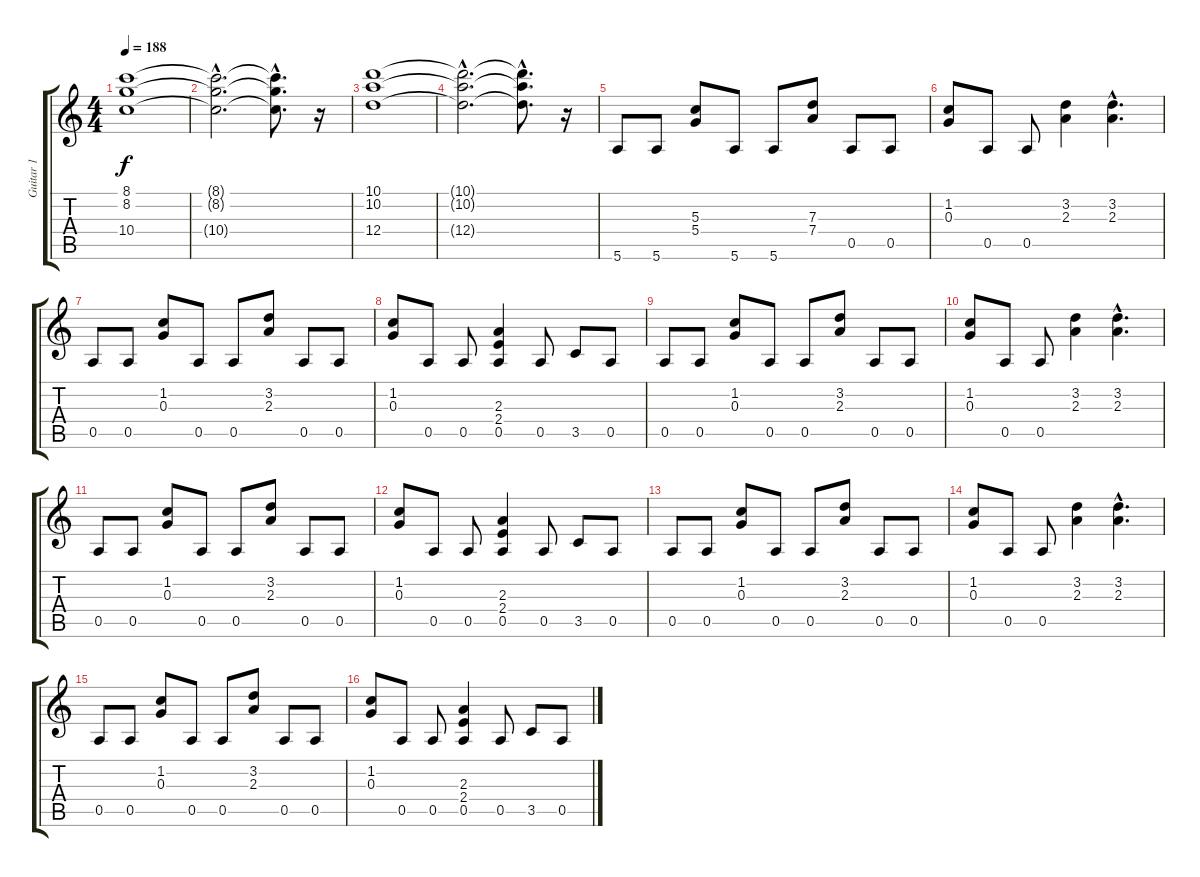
\track ("Guitar 1" "Guitar 1") {instrument distortionguitar}
\staff {score tabs}
\tuning (E4 B3 G3 D3 A2 E2) {hide}
\ts (4 4)
\tempo 188
\clef g2
\ks c
(8.1 8.2 10.4).1{dy f} |
(8.1{hac t} 8.2{hac t} 10.4{hac t}).2{d} (8.1{hac t} 8.2{hac t} 10.4{hac t}).8{d} r.16 |
(10.1 10.2 12.4).1 |
(10.1{hac t} 10.2{hac t} 12.4{hac t}).2{d} (10.1{hac t} 10.2{hac t} 12.4{hac t}).8{d} r.16 |
5.6.8 5.6.8 (5.3 5.4).8 5.6.8 5.6.8 (7.3 7.4).8 0.5.8 0.5.8 |
(1.2 0.3).8 0.5.8 0.5.8 (3.2 2.3).4 (3.2{hac} 2.3{hac}).4{d} |
0.5.8 0.5.8 (1.2 0.3).8 0.5.8 0.5.8 (3.2 2.3).8 0.5.8 0.5.8 |
(1.2 0.3).8 0.5.8 0.5.8 (2.3 2.4 0.5).4 0.5.8 3.5.8 0.5.8 |
0.5.8 0.5.8 (1.2 0.3).8 0.5.8 0.5.8 (3.2 2.3).8 0.5.8 0.5.8 |
(1.2 0.3).8 0.5.8 0.5.8 (3.2 2.3).4 (3.2{hac} 2.3{hac}).4{d} |
0.5.8 0.5.8 (1.2 0.3).8 0.5.8 0.5.8 (3.2 2.3).8 0.5.8 0.5.8 |
(1.2 0.3).8 0.5.8 0.5.8 (2.3 2.4 0.5).4 0.5.8 3.5.8 0.5.8 |
0.5.8 0.5.8 (1.2 0.3).8 0.5.8 0.5.8 (3.2 2.3).8 0.5.8 0.5.8 |
(1.2 0.3).8 0.5.8 0.5.8 (3.2 2.3).4 (3.2{hac} 2.3{hac}).4{d} |
0.5.8 0.5.8 (1.2 0.3).8 0.5.8 0.5.8 (3.2 2.3).8 0.5.8 0.5.8 |
(1.2 0.3).8 0.5.8 0.5.8 (2.3 2.4 0.5).4 0.5.8 3.5.8 0.5.8
